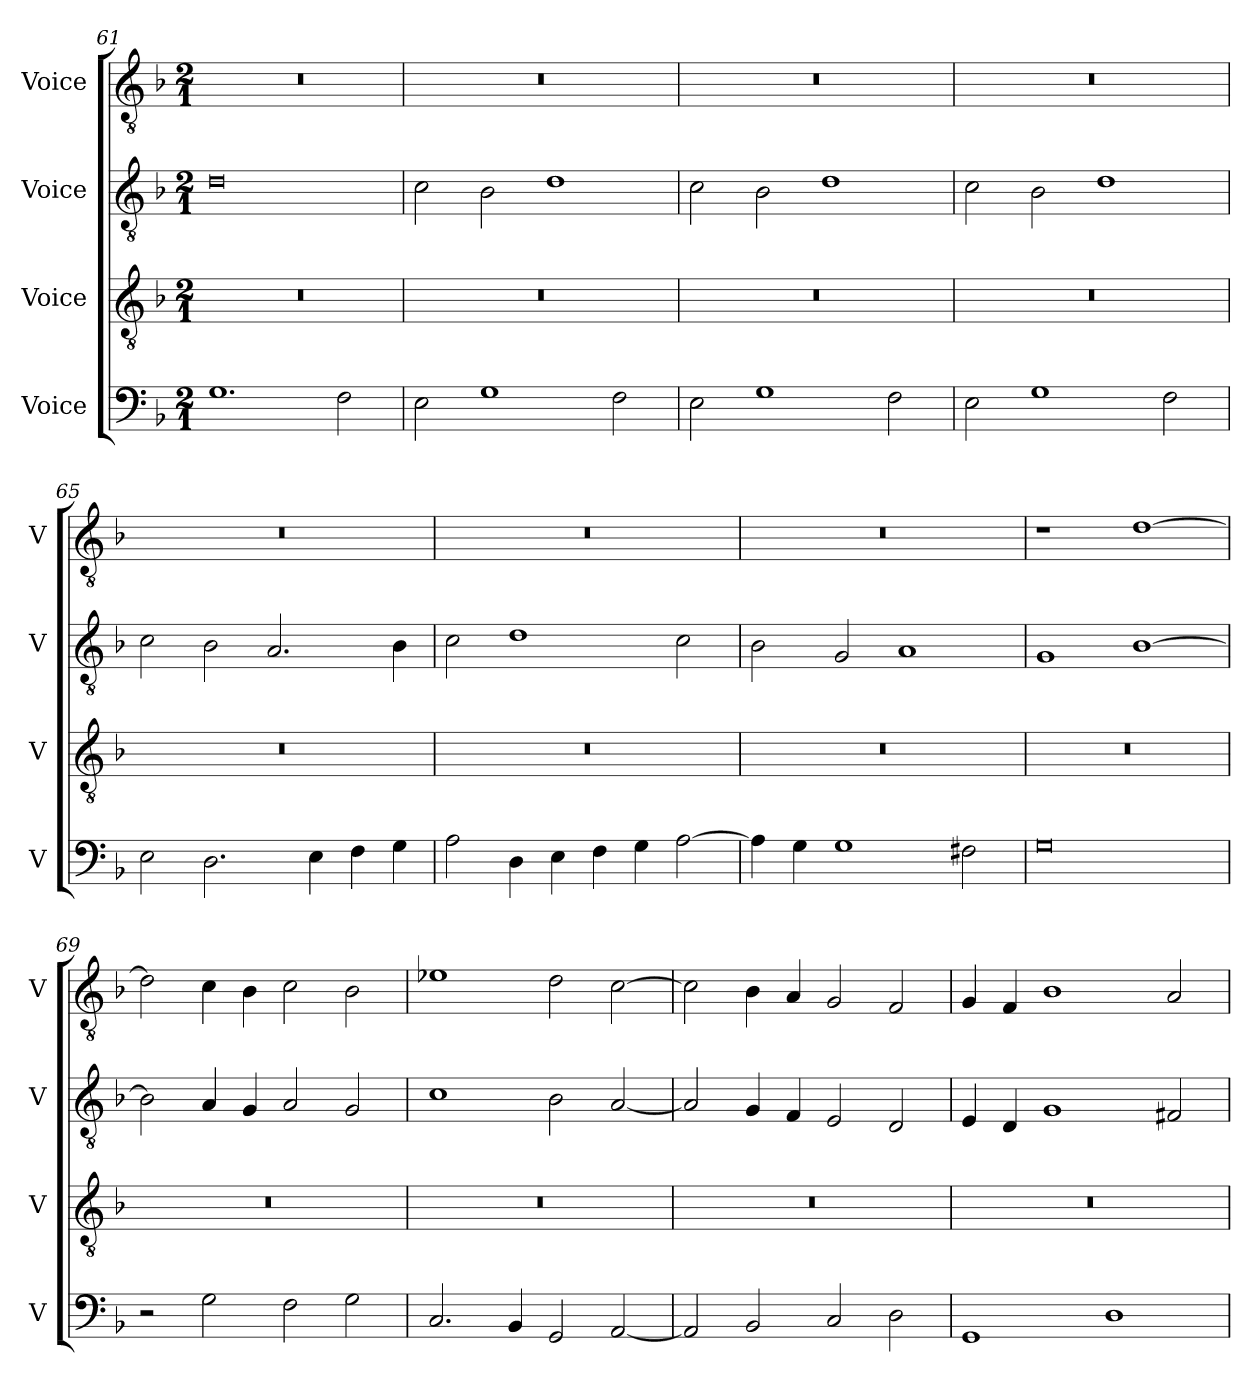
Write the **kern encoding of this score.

**kern	**kern	**kern	**kern
*part4	*part3	*part2	*part1
*staff4	*staff3	*staff2	*staff1
*I"Voice	*I"Voice	*I"Voice	*I"Voice
*I'V	*I'V	*I'V	*I'V
!!LO:PB:g=z
*clefF4	*clefGv2	*clefGv2	*clefGv2
*k[b-]	*k[b-]	*k[b-]	*k[b-]
*M2/1	*M2/1	*M2/1	*M2/1
=61	=61	=61	=61
1.G	0r	0d	0r
2F\	.	.	.
=62	=62	=62	=62
2E\	0r	2c\	0r
1G	.	2B-\	.
.	.	1d	.
2F\	.	.	.
=63	=63	=63	=63
2E\	0r	2c\	0r
1G	.	2B-\	.
.	.	1d	.
2F\	.	.	.
=64	=64	=64	=64
2E\	0r	2c\	0r
1G	.	2B-\	.
.	.	1d	.
2F\	.	.	.
!!LO:LB:g=z
=65	=65	=65	=65
2E\	0r	2c\	0r
2.D\	.	2B-\	.
.	.	2.A/	.
4E\	.	.	.
4F\	.	.	.
4G\	.	4B-\	.
=66	=66	=66	=66
2A\	0r	2c\	0r
4D\	.	1d	.
4E\	.	.	.
4F\	.	.	.
4G\	.	.	.
[2A\	.	2c\	.
=67	=67	=67	=67
4A\]	0r	2B-\	0r
4G\	.	.	.
1G	.	2G/	.
.	.	1A	.
2F#X\	.	.	.
=68	=68	=68	=68
0G	0r	1G	1r
.	.	[1B-	[1d
!!LO:LB:g=z
=69	=69	=69	=69
2r	0r	2B-\]	2d\]
2G\	.	4A/	4c\
.	.	4G/	4B-\
2F\	.	2A/	2c\
2G\	.	2G/	2B-\
=70	=70	=70	=70
2.C/	0r	1c	1e-X
4BB-/	.	.	.
2GG/	.	2B-\	2d\
[2AA/	.	[2A/	[2c\
=71	=71	=71	=71
2AA/]	0r	2A/]	2c\]
2BB-/	.	4G/	4B-\
.	.	4F/	4A/
2C/	.	2E/	2G/
2D\	.	2D/	2F/
=72	=72	=72	=72
1GG	0r	4E/	4G/
.	.	4D/	4F/
.	.	1G	1B-
1D	.	.	.
.	.	2F#X/	2A/
=	=	=	=
*-	*-	*-	*-
